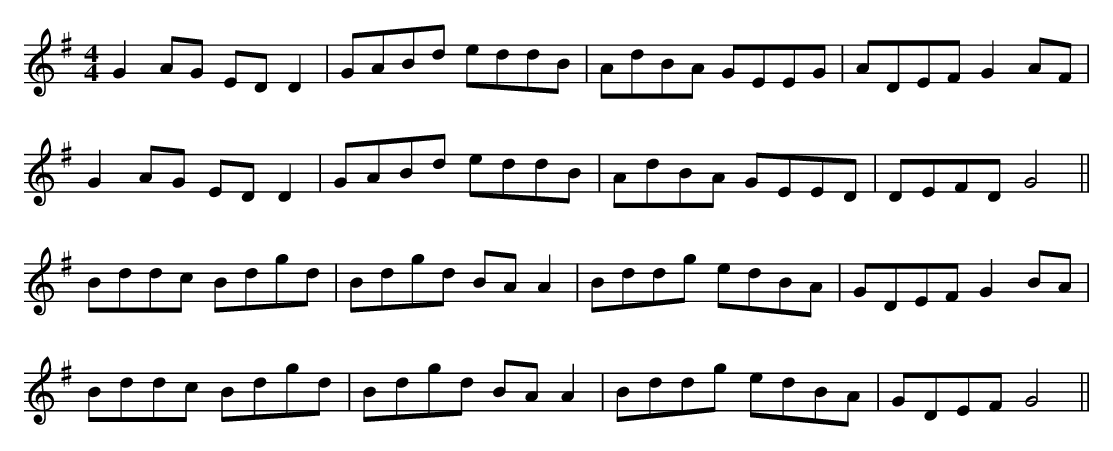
X:1
M:4/4
K:G
G2AG ED D2|GABd eddB|AdBA GEEG|ADEF G2 AF|
G2AG ED D2|GABd eddB|AdBA GEED|DEFD G4||
Bddc Bdgd|Bdgd BA A2|Bddg edBA|GDEF G2 BA|
Bddc Bdgd|Bdgd BA A2|Bddg edBA|GDEF G4||
